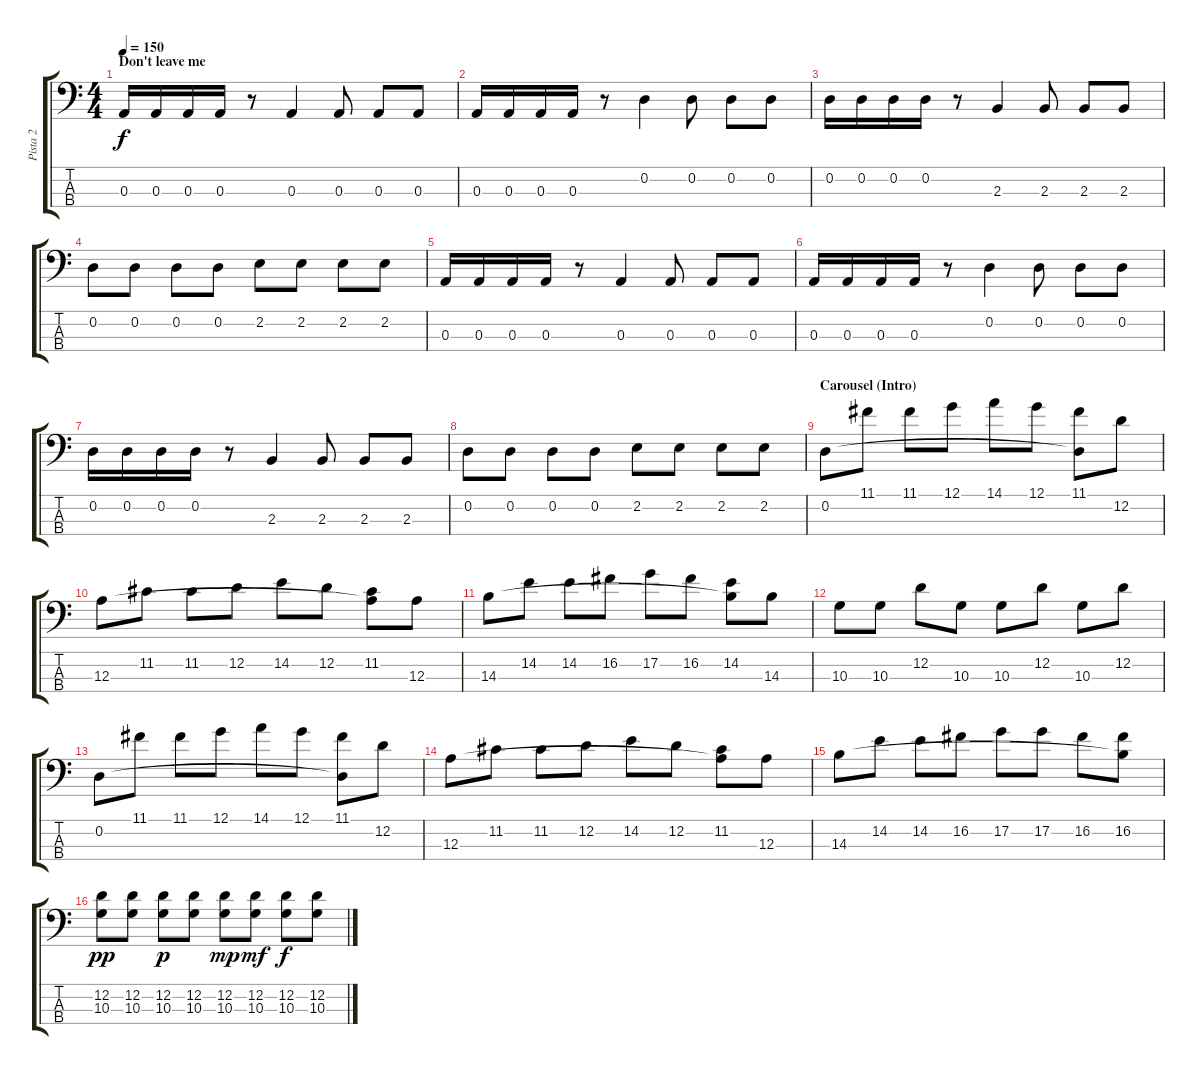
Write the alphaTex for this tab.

\track ("Pista 2" "Pista 2") {instrument electricbasspick}
\staff {score tabs}
\tuning (G2 D2 A1 E1) {hide}
\ts (4 4)
\section ("" "Don't leave me")
\tempo 150
\clef f4
\ks c
0.3.16{dy f instrument electricbasspick} 0.3.16 0.3.16 0.3.16 r.8 0.3.4 0.3.8 0.3.8 0.3.8 |
0.3.16 0.3.16 0.3.16 0.3.16 r.8 0.2.4 0.2.8 0.2.8 0.2.8 |
0.2.16 0.2.16 0.2.16 0.2.16 r.8 2.3.4 2.3.8 2.3.8 2.3.8 |
0.2.8 0.2.8 0.2.8 0.2.8 2.2.8 2.2.8 2.2.8 2.2.8 |
0.3.16 0.3.16 0.3.16 0.3.16 r.8 0.3.4 0.3.8 0.3.8 0.3.8 |
0.3.16 0.3.16 0.3.16 0.3.16 r.8 0.2.4 0.2.8 0.2.8 0.2.8 |
0.2.16 0.2.16 0.2.16 0.2.16 r.8 2.3.4 2.3.8 2.3.8 2.3.8 |
0.2.8 0.2.8 0.2.8 0.2.8 2.2.8 2.2.8 2.2.8 2.2.8 |
\section ("" "Carousel (Intro)")
0.2.8 11.1.8 11.1.8 12.1.8 14.1.8 12.1.8 (11.1 0.2{t}).8 12.2.8 |
12.3.8 11.2.8 11.2.8 12.2.8 14.2.8 12.2.8 (11.2 12.3{t}).8 12.3.8 |
14.3.8 14.2.8 14.2.8 16.2.8 17.2.8 16.2.8 (14.2 14.3{t}).8 14.3.8 |
10.3.8 10.3.8 12.2.8 10.3.8 10.3.8 12.2.8 10.3.8 12.2.8 |
0.2.8 11.1.8 11.1.8 12.1.8 14.1.8 12.1.8 (11.1 0.2{t}).8 12.2.8 |
12.3.8 11.2.8 11.2.8 12.2.8 14.2.8 12.2.8 (11.2 12.3{t}).8 12.3.8 |
14.3.8 14.2.8 14.2.8 16.2.8 17.2.8 17.2.8 16.2.8 (16.2 14.3{t}).8 |
(12.2 10.3).8{dy pp} (12.2 10.3).8 (12.2 10.3).8{dy p} (12.2 10.3).8 (12.2 10.3).8{dy mp} (12.2 10.3).8{dy mf} (12.2 10.3).8{dy f} (12.2 10.3).8
